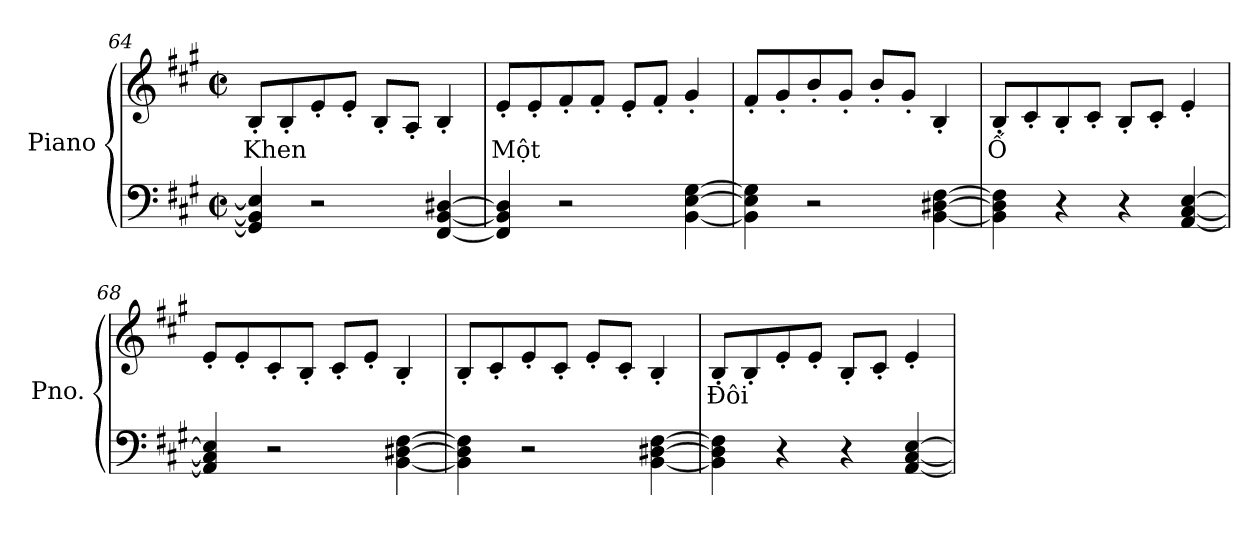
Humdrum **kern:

**kern	**kern	**text
*part1	*part1	*part1
*staff2	*staff1	*staff1
*I"Piano	*	*
*I'Pno.	*	*
*clefF4	*clefG2	*
*k[f#c#g#]	*k[f#c#g#]	*
*M2/2	*M2/2	*
*met(c|)	*met(c|)	*
=64	=64	=64
!	!	!LO:LY:a
4GG#/] 4BB/] 4E/]	8B'/L	Khen
.	8B'/	.
2r	8e'/	.
.	8e'/J	.
.	8B'/L	.
.	8A'/J	.
[4FF#/ [4BB/ [4D#X/	4B'/	.
!!LO:LB:g=z
=65	=65	=65
!	!	!LO:LY:a
4FF#/] 4BB/] 4D#/]	8e'/L	Một
.	8e'/	.
2r	8f#'/	.
.	8f#'/J	.
.	8e'/L	.
.	8f#'/J	.
[4BB\ [4E\ [4G#\	4g#'/	.
=66	=66	=66
4BB\] 4E\] 4G#\]	8f#'/L	.
.	8g#'/	.
2r	8b'/	.
.	8g#'/J	.
.	8b'/L	.
.	8g#'/J	.
[4BB\ [4D#X\ [4F#\	4B'/	.
=67	=67	=67
!	!	!LO:LY:a
4BB\] 4D#\] 4F#\]	8B'/L	Ố
.	8c#'/	.
4r	8B'/	.
.	8c#'/J	.
4r	8B'/L	.
.	8c#'/J	.
[4AA/ [4C#/ [4E/	4e'/	.
=68	=68	=68
4AA/] 4C#/] 4E/]	8e'/L	.
.	8e'/	.
2r	8c#'/	.
.	8B'/J	.
.	8c#'/L	.
.	8e'/J	.
[4BB\ [4D#X\ [4F#\	4B'/	.
=69	=69	=69
4BB\] 4D#\] 4F#\]	8B'/L	.
.	8c#'/	.
2r	8e'/	.
.	8c#'/J	.
.	8e'/L	.
.	8c#'/J	.
[4BB\ [4D#X\ [4F#\	4B'/	.
=70	=70	=70
!	!	!LO:LY:a
4BB\] 4D#\] 4F#\]	8B'/L	Đôi
.	8B'/	.
4r	8e'/	.
.	8e'/J	.
4r	8B'/L	.
.	8c#'/J	.
[4AA/ [4C#/ [4E/	4e'/	.
=	=	=
*-	*-	*-
